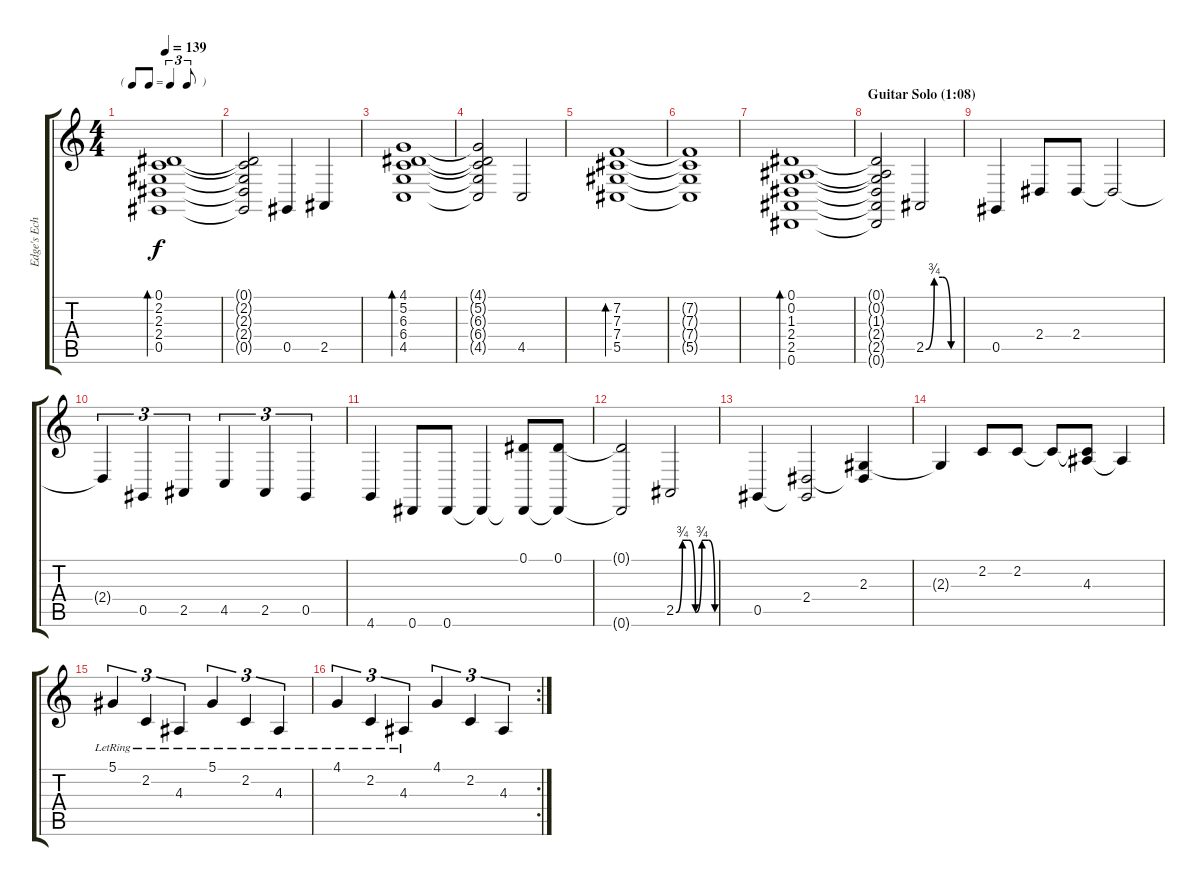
\track ("Edge's Echo Effect" "Edge's Ech") {instrument stringensemble2}
\staff {score tabs}
\tuning (Eb4 Bb3 Gb3 Db3 Ab2 Eb2) {hide}
\ts (4 4)
\tf triplet8th
\tempo 139
\clef g2
\ks c
(0.1 2.2 2.3 2.4 0.5).1{bd 120 dy f} |
(0.1{t} 2.2{t} 2.3{t} 2.4{t} 0.5{t}).2 0.5.4 2.5.4 |
(4.1 5.2 6.3 6.4 4.5).1{bd 120} |
(4.1{t} 5.2{t} 6.3{t} 6.4{t} 4.5{t}).2 4.5.2 |
(7.2 7.3 7.4 5.5).1{bd 120} |
(7.2{t} 7.3{t} 7.4{t} 5.5{t}).1 |
(0.1 0.2 1.3 2.4 2.5 0.6).1{bd 60} |
\section ("" "Guitar Solo (1:08)")
(0.1{t} 0.2{t} 1.3{t} 2.4{t} 2.5{t} 0.6{t}).2 2.5{be (custom 0 0 15 3 30 3 45 0 60 0)}.2 |
0.5.4 2.4.8 2.4.8 2.4{t}.2 |
2.4{t}.4{tu (3 2)} 0.5.4{tu (3 2)} 2.5.4{tu (3 2)} 4.5.4{tu (3 2)} 2.5.4{tu (3 2)} 0.5.4{tu (3 2)} |
4.6.4 0.6.8 0.6.8 0.6{t}.4 (0.1 0.6{t}).8 (0.1 0.6{t}).8 |
(0.1{t} 0.6{t}).2 2.5{be (custom 0 0 10 3 20 3 30 0 40 3 50 3 60 0)}.2 |
0.5.4 (2.4 0.5{t}).2 (2.3 2.4{t}).4 |
2.3{t}.4 2.2.8 2.2.8 2.2{t}.8 (2.2{t} 4.3).8 4.3{t}.4 |
5.1{lr}.4{tu (3 2)} 2.2{lr}.4{tu (3 2)} 4.3{lr}.4{tu (3 2)} 5.1{lr}.4{tu (3 2)} 2.2{lr}.4{tu (3 2)} 4.3{lr}.4{tu (3 2)} |
\rc 2
4.1{lr}.4{tu (3 2)} 2.2{lr}.4{tu (3 2)} 4.3{lr}.4{tu (3 2)} 4.1.4{tu (3 2)} 2.2.4{tu (3 2)} 4.3.4{tu (3 2)}
